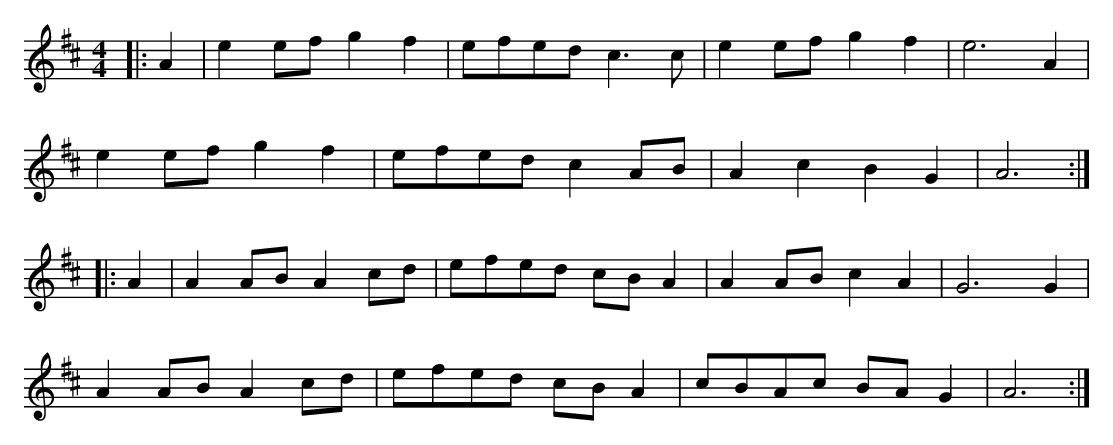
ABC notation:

X:1
M:4/4
K:Amix
|:A2|e2 ef g2 f2|efed c3 c|e2 ef g2 f2|e6 A2|
e2 ef g2 f2|efed c2 AB|A2 c2 B2 G2|A6:|
|: A2|A2 AB A2 cd|efed cB A2|A2 AB c2 A2|G6 G2|
A2 AB A2 cd|efed cB A2|cBAc BAG2|A6:|
